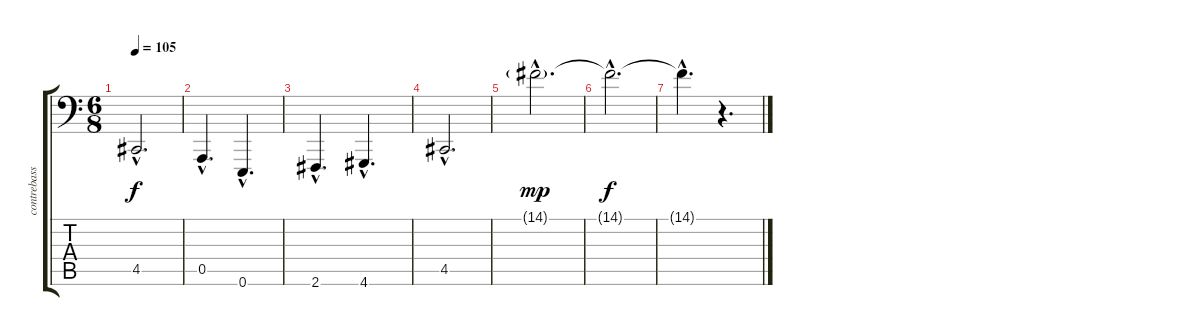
\track ("contrebasse" "contrebass") {instrument frenchhorn}
\staff {score tabs}
\tuning (E3 B2 G2 D2 A1 E1) {hide}
\ts (6 8)
\tempo 105
\clef f4
\ks c
4.5{hac}.2{d dy f} |
0.5{hac}.4{d} 0.6{hac}.4{d} |
2.6{hac}.4{d} 4.6{hac}.4{d} |
4.5{hac}.2{d} |
14.1{g hac}.2{d dy mp instrument bagpipe} |
14.1{hac t}.2{d dy f} |
14.1{hac t}.4{d} r.4{d}
